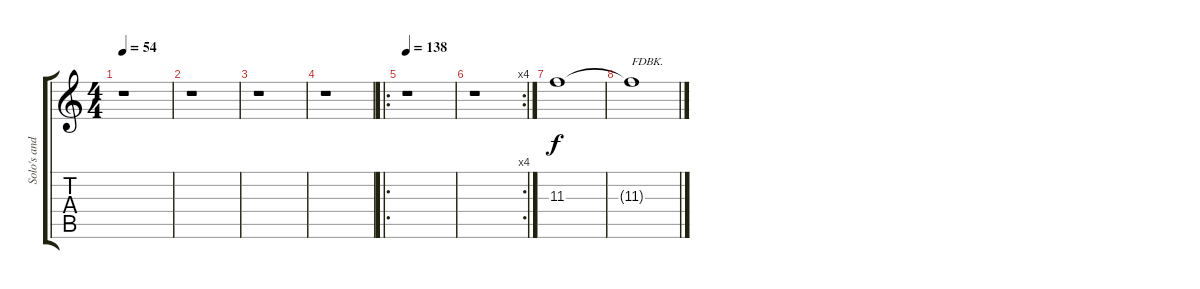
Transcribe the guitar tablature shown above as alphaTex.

\track ("Solo's and fill's" "Solo's and") {instrument distortionguitar}
\staff {score tabs}
\tuning (Eb4 Bb3 Gb3 Db3 Ab2 Eb2) {hide}
\ts (4 4)
\tempo 54
\clef g2
\ks c
r.1{dy f} |
r.1 |
r.1 |
r.1 |
\ro
\tempo 138
r.1 |
\rc 4
r.1 |
11.3.1 |
11.3{t}.1{txt "FDBK."}
